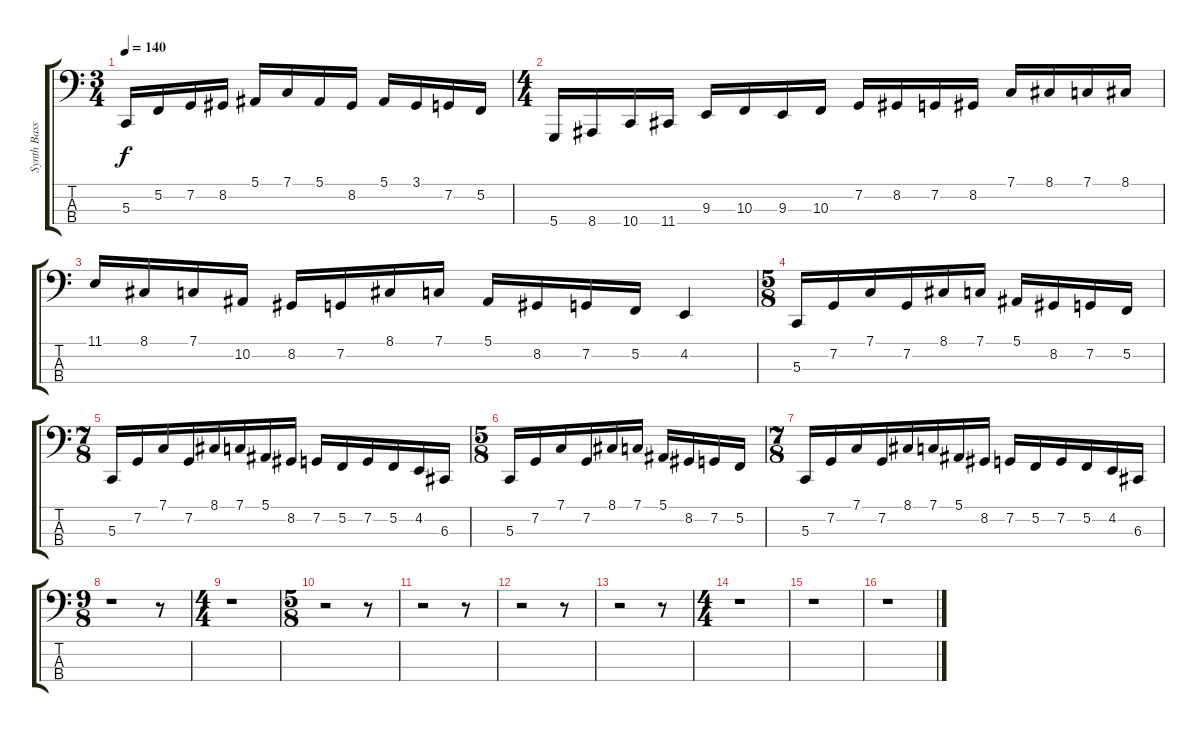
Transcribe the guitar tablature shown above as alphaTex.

\track ("Synth Bass" "Synth Bass") {instrument lead8bassandlead}
\staff {score tabs}
\tuning (F2 C2 G1 D1) {hide}
\ts (3 4)
\tempo 140
\clef f4
\ks c
5.3.16{dy f} 5.2.16 7.2.16 8.2.16 5.1.16 7.1.16 5.1.16 8.2.16 5.1.16 3.1.16 7.2.16 5.2.16 |
\ts (4 4)
5.4.16 8.4.16 10.4.16 11.4.16 9.3.16 10.3.16 9.3.16 10.3.16 7.2.16 8.2.16 7.2.16 8.2.16 7.1.16 8.1.16 7.1.16 8.1.16 |
11.1.16 8.1.16 7.1.16 10.2.16 8.2.16 7.2.16 8.1.16 7.1.16 5.1.16 8.2.16 7.2.16 5.2.16 4.2.4 |
\ts (5 8)
5.3.16 7.2.16 7.1.16 7.2.16 8.1.16 7.1.16 5.1.16 8.2.16 7.2.16 5.2.16 |
\ts (7 8)
5.3.16 7.2.16 7.1.16 7.2.16 8.1.16 7.1.16 5.1.16 8.2.16 7.2.16 5.2.16 7.2.16 5.2.16 4.2.16 6.3.16 |
\ts (5 8)
5.3.16 7.2.16 7.1.16 7.2.16 8.1.16 7.1.16 5.1.16 8.2.16 7.2.16 5.2.16 |
\ts (7 8)
5.3.16 7.2.16 7.1.16 7.2.16 8.1.16 7.1.16 5.1.16 8.2.16 7.2.16 5.2.16 7.2.16 5.2.16 4.2.16 6.3.16 |
\ts (9 8)
r.1 r.8 |
\ts (4 4)
r.1 |
\ts (5 8)
r.2 r.8 |
r.2 r.8 |
r.2 r.8 |
r.2 r.8 |
\ts (4 4)
r.1 |
r.1 |
r.1
